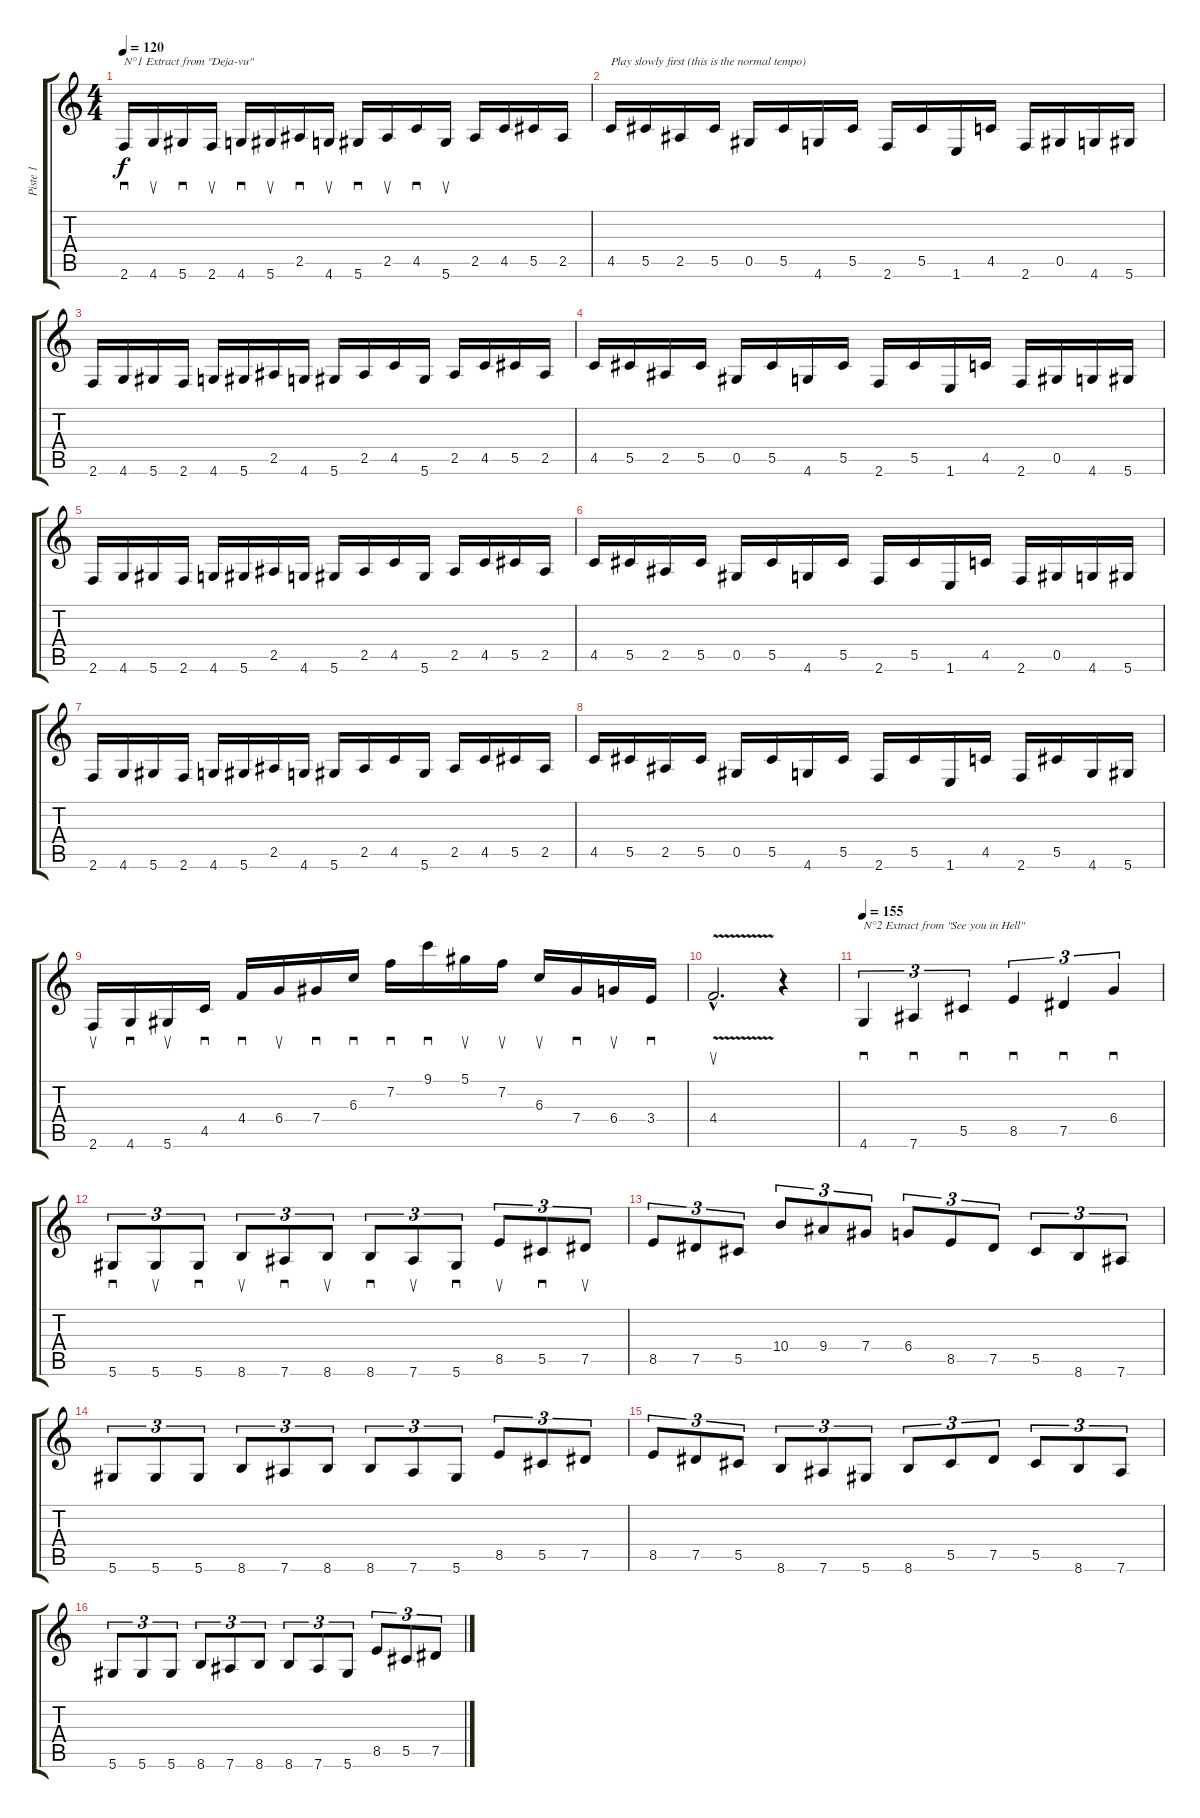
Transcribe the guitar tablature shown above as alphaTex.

\track ("Piste 1" "Piste 1") {instrument distortionguitar}
\staff {score tabs}
\tuning (Eb4 Bb3 Gb3 Db3 Ab2 Eb2) {hide}
\ts (4 4)
\tempo 120
\clef g2
\ks c
2.6.16{sd txt "N°1 Extract from \"Deja-vu\"" dy f} 4.6.16{su} 5.6.16{sd} 2.6.16{su} 4.6.16{sd} 5.6.16{su} 2.5.16{sd} 4.6.16{su} 5.6.16{sd} 2.5.16{su} 4.5.16{sd} 5.6.16{su} 2.5.16 4.5.16 5.5.16 2.5.16 |
4.5.16{txt "Play slowly first (this is the normal tempo)"} 5.5.16 2.5.16 5.5.16 0.5.16 5.5.16 4.6.16 5.5.16 2.6.16 5.5.16 1.6.16 4.5.16 2.6.16 0.5.16 4.6.16 5.6.16 |
2.6.16 4.6.16 5.6.16 2.6.16 4.6.16 5.6.16 2.5.16 4.6.16 5.6.16 2.5.16 4.5.16 5.6.16 2.5.16 4.5.16 5.5.16 2.5.16 |
4.5.16 5.5.16 2.5.16 5.5.16 0.5.16 5.5.16 4.6.16 5.5.16 2.6.16 5.5.16 1.6.16 4.5.16 2.6.16 0.5.16 4.6.16 5.6.16 |
2.6.16 4.6.16 5.6.16 2.6.16 4.6.16 5.6.16 2.5.16 4.6.16 5.6.16 2.5.16 4.5.16 5.6.16 2.5.16 4.5.16 5.5.16 2.5.16 |
4.5.16 5.5.16 2.5.16 5.5.16 0.5.16 5.5.16 4.6.16 5.5.16 2.6.16 5.5.16 1.6.16 4.5.16 2.6.16 0.5.16 4.6.16 5.6.16 |
2.6.16 4.6.16 5.6.16 2.6.16 4.6.16 5.6.16 2.5.16 4.6.16 5.6.16 2.5.16 4.5.16 5.6.16 2.5.16 4.5.16 5.5.16 2.5.16 |
4.5.16 5.5.16 2.5.16 5.5.16 0.5.16 5.5.16 4.6.16 5.5.16 2.6.16 5.5.16 1.6.16 4.5.16 2.6.16 5.5.16 4.6.16 5.6.16 |
2.6.16{su} 4.6.16{sd} 5.6.16{su} 4.5.16{sd} 4.4.16{sd} 6.4.16{su} 7.4.16{sd} 6.3.16{sd} 7.2.16{sd} 9.1.16{sd} 5.1.16{su} 7.2.16{su} 6.3.16{su} 7.4.16{sd} 6.4.16{su} 3.4.16{sd} |
4.4{v hac}.2{d su} r.4 |
\tempo 155
4.6.4{sd tu (3 2) txt "N°2 Extract from \"See you in Hell\""} 7.6.4{sd tu (3 2)} 5.5.4{sd tu (3 2)} 8.5.4{sd tu (3 2)} 7.5.4{sd tu (3 2)} 6.4.4{sd tu (3 2)} |
5.6.8{sd tu (3 2)} 5.6.8{su tu (3 2)} 5.6.8{sd tu (3 2)} 8.6.8{su tu (3 2)} 7.6.8{sd tu (3 2)} 8.6.8{su tu (3 2)} 8.6.8{sd tu (3 2)} 7.6.8{su tu (3 2)} 5.6.8{sd tu (3 2)} 8.5.8{su tu (3 2)} 5.5.8{sd tu (3 2)} 7.5.8{su tu (3 2)} |
8.5.8{tu (3 2)} 7.5.8{tu (3 2)} 5.5.8{tu (3 2)} 10.4.8{tu (3 2)} 9.4.8{tu (3 2)} 7.4.8{tu (3 2)} 6.4.8{tu (3 2)} 8.5.8{tu (3 2)} 7.5.8{tu (3 2)} 5.5.8{tu (3 2)} 8.6.8{tu (3 2)} 7.6.8{tu (3 2)} |
5.6.8{tu (3 2)} 5.6.8{tu (3 2)} 5.6.8{tu (3 2)} 8.6.8{tu (3 2)} 7.6.8{tu (3 2)} 8.6.8{tu (3 2)} 8.6.8{tu (3 2)} 7.6.8{tu (3 2)} 5.6.8{tu (3 2)} 8.5.8{tu (3 2)} 5.5.8{tu (3 2)} 7.5.8{tu (3 2)} |
8.5.8{tu (3 2)} 7.5.8{tu (3 2)} 5.5.8{tu (3 2)} 8.6.8{tu (3 2)} 7.6.8{tu (3 2)} 5.6.8{tu (3 2)} 8.6.8{tu (3 2)} 5.5.8{tu (3 2)} 7.5.8{tu (3 2)} 5.5.8{tu (3 2)} 8.6.8{tu (3 2)} 7.6.8{tu (3 2)} |
5.6.8{tu (3 2)} 5.6.8{tu (3 2)} 5.6.8{tu (3 2)} 8.6.8{tu (3 2)} 7.6.8{tu (3 2)} 8.6.8{tu (3 2)} 8.6.8{tu (3 2)} 7.6.8{tu (3 2)} 5.6.8{tu (3 2)} 8.5.8{tu (3 2)} 5.5.8{tu (3 2)} 7.5.8{tu (3 2)}
